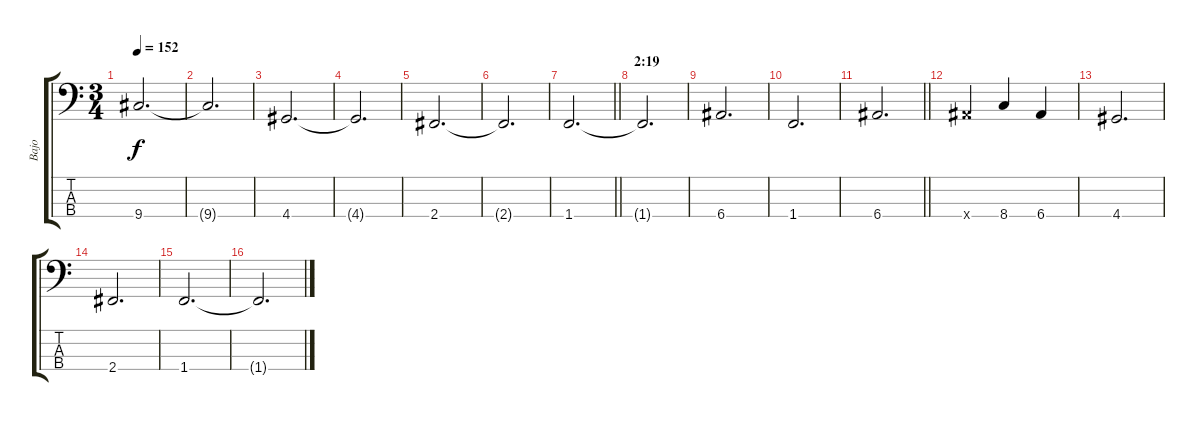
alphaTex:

\track ("Bajo" "Bajo") {instrument electricbassfinger}
\staff {score tabs}
\tuning (G2 D2 A1 E1) {hide}
\ts (3 4)
\tempo 152
\clef f4
\ks c
9.4.2{d dy f} |
9.4{t}.2{d} |
4.4.2{d} |
4.4{t}.2{d} |
2.4.2{d} |
2.4{t}.2{d} |
\barLineRight lightlight
1.4.2{d} |
\section ("" "2:19")
1.4{t}.2{d} |
6.4.2{d} |
1.4.2{d} |
\barLineRight lightlight
6.4.2{d} |
6.4{x}.4 8.4.4 6.4.4 |
4.4.2{d} |
2.4.2{d} |
1.4.2{d} |
1.4{t}.2{d}
